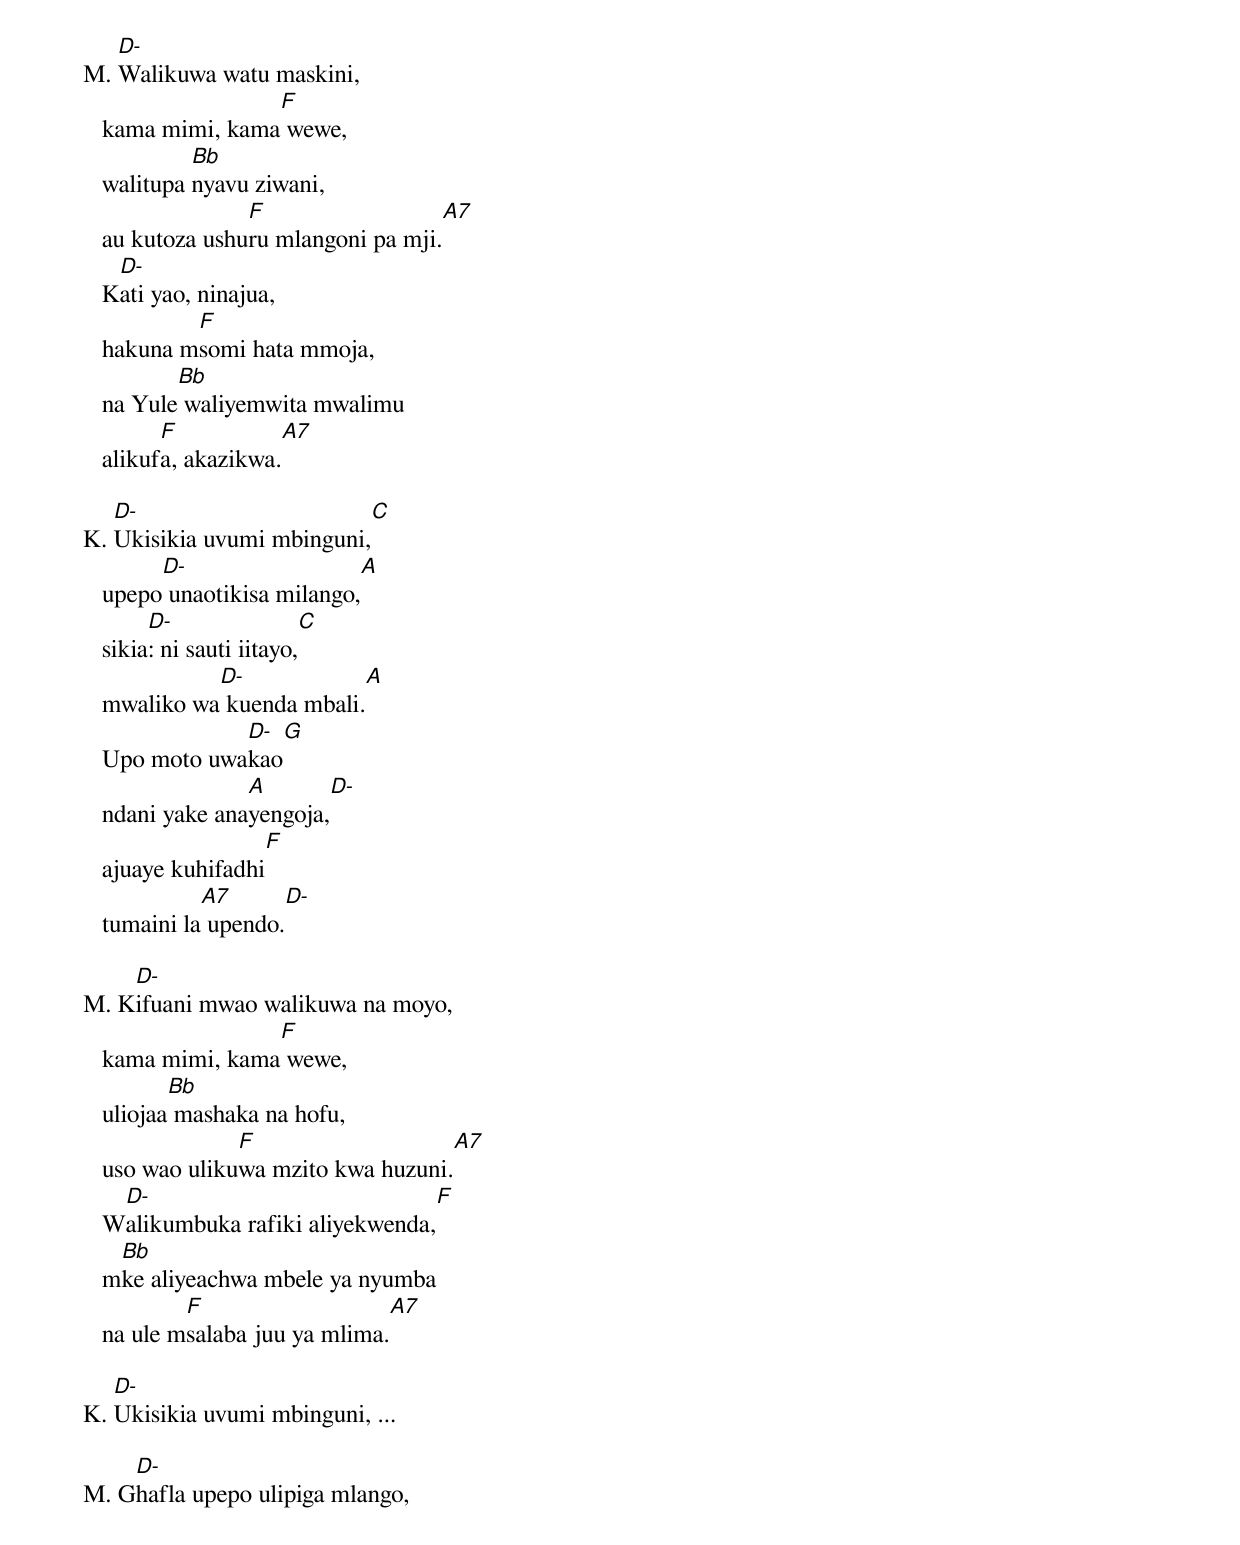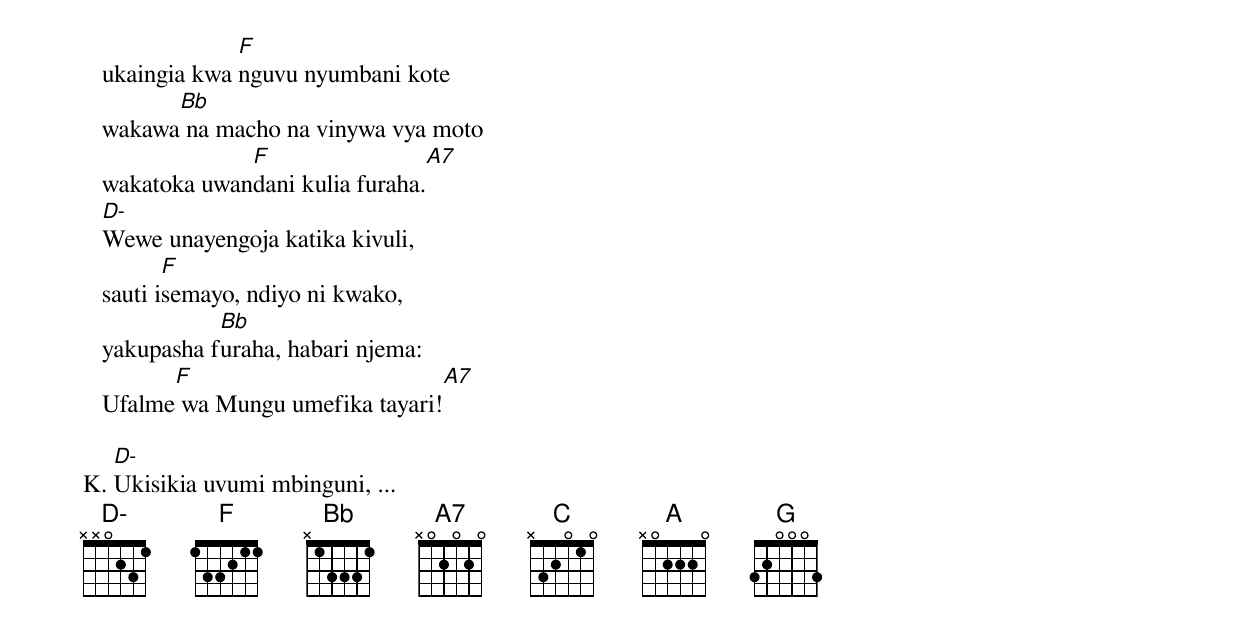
   D-
M. Walikuwa watu maskini,
                  F
   kama mimi, kama wewe,
            Bb
   walitupa nyavu ziwani,
                 F                                A7
   au kutoza ushuru mlangoni pa mji.
    D-
   Kati yao, ninajua,
           F
   hakuna msomi hata mmoja,
          Bb
   na Yule waliyemwita mwalimu
         F                  A7
   alikufa, akazikwa.

   D-                                       C
K. Ukisikia uvumi mbinguni,
        D-                                  A
   upepo unaotikisa milango,
        D-                        C
   sikia: ni sauti iitayo,
             D-                                   A
   mwaliko wa kuenda mbali.
               D-                G
   Upo moto uwakao
                 A                        D-
   ndani yake anayengoja,
                            F
   ajuaye kuhifadhi
             A7            D-
   tumaini la upendo.

    D-
M. Kifuani mwao walikuwa na moyo,
                  F
   kama mimi, kama wewe,
          Bb
   uliojaa mashaka na hofu,
                F                                   A7
   uso wao ulikuwa mzito kwa huzuni.
    D-                                                    F
   Walikumbuka rafiki aliyekwenda,
    Bb
   mke aliyeachwa mbele ya nyumba
           F                        A7
   na ule msalaba juu ya mlima.

   D-
K. Ukisikia uvumi mbinguni, ...

    D-
M. Ghafla upepo ulipiga mlango,
                F
   ukaingia kwa nguvu nyumbani kote
         Bb
   wakawa na macho na vinywa vya moto
                F                                 A7
   wakatoka uwandani kulia furaha.
   D-
   Wewe unayengoja katika kivuli,
          F
   sauti isemayo, ndiyo ni kwako,
              Bb
   yakupasha furaha, habari njema:
         F                                        A7
   Ufalme wa Mungu umefika tayari!

   D-
K. Ukisikia uvumi mbinguni, ...
